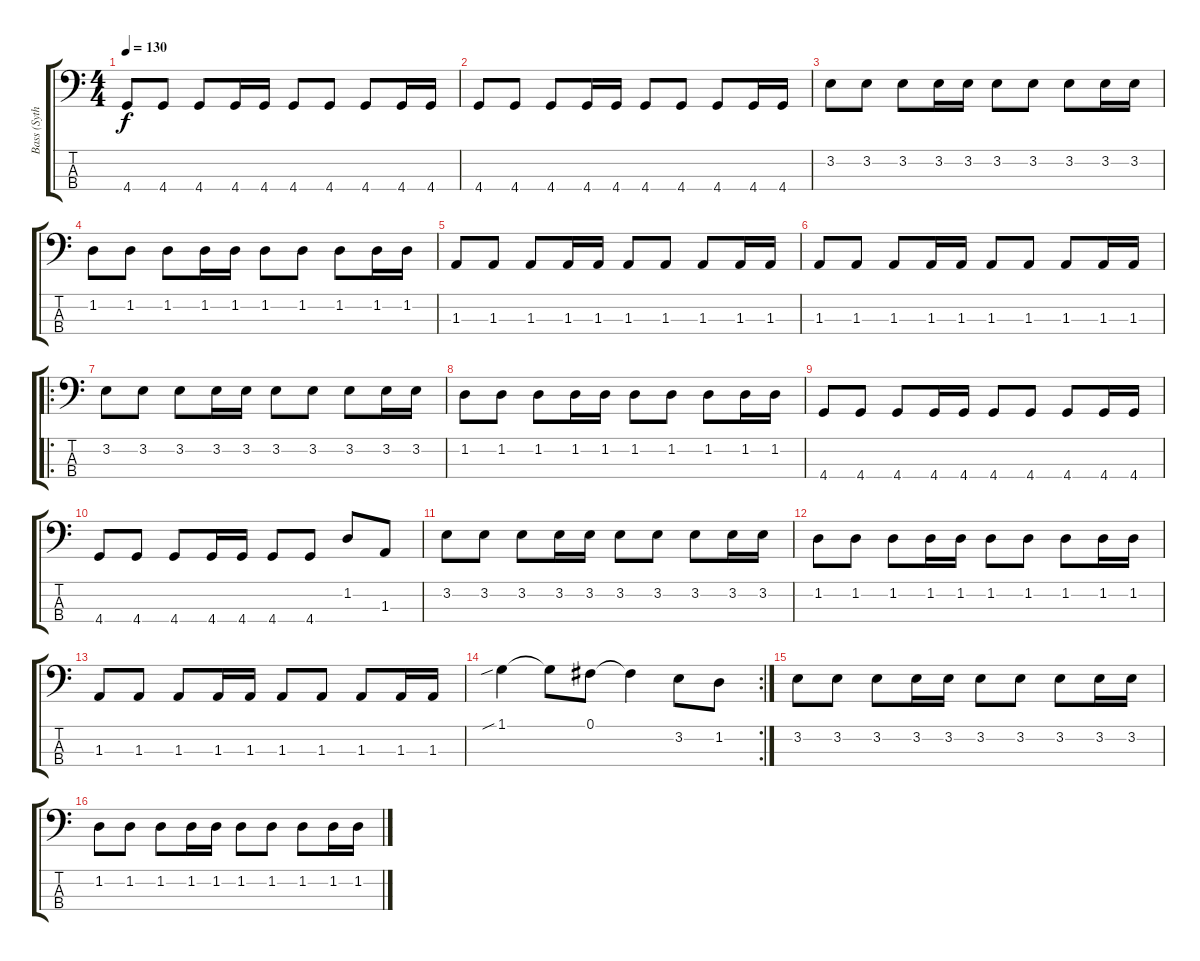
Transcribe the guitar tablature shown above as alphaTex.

\track ("Bass (Sythesized)" "Bass (Syth") {instrument electricbassfinger}
\staff {score tabs}
\tuning (Gb2 Db2 Ab1 Eb1) {hide}
\ts (4 4)
\tempo 130
\clef f4
\ks c
4.4.8{dy f} 4.4.8 4.4.8 4.4.16 4.4.16 4.4.8 4.4.8 4.4.8 4.4.16 4.4.16 |
4.4.8 4.4.8 4.4.8 4.4.16 4.4.16 4.4.8 4.4.8 4.4.8 4.4.16 4.4.16 |
3.2.8 3.2.8 3.2.8 3.2.16 3.2.16 3.2.8 3.2.8 3.2.8 3.2.16 3.2.16 |
1.2.8 1.2.8 1.2.8 1.2.16 1.2.16 1.2.8 1.2.8 1.2.8 1.2.16 1.2.16 |
1.3.8 1.3.8 1.3.8 1.3.16 1.3.16 1.3.8 1.3.8 1.3.8 1.3.16 1.3.16 |
1.3.8 1.3.8 1.3.8 1.3.16 1.3.16 1.3.8 1.3.8 1.3.8 1.3.16 1.3.16 |
\ro
3.2.8 3.2.8 3.2.8 3.2.16 3.2.16 3.2.8 3.2.8 3.2.8 3.2.16 3.2.16 |
1.2.8 1.2.8 1.2.8 1.2.16 1.2.16 1.2.8 1.2.8 1.2.8 1.2.16 1.2.16 |
4.4.8 4.4.8 4.4.8 4.4.16 4.4.16 4.4.8 4.4.8 4.4.8 4.4.16 4.4.16 |
4.4.8 4.4.8 4.4.8 4.4.16 4.4.16 4.4.8 4.4.8 1.2.8 1.3.8 |
3.2.8 3.2.8 3.2.8 3.2.16 3.2.16 3.2.8 3.2.8 3.2.8 3.2.16 3.2.16 |
1.2.8 1.2.8 1.2.8 1.2.16 1.2.16 1.2.8 1.2.8 1.2.8 1.2.16 1.2.16 |
1.3.8 1.3.8 1.3.8 1.3.16 1.3.16 1.3.8 1.3.8 1.3.8 1.3.16 1.3.16 |
\rc 2
1.1{sib}.4 1.1{t}.8 0.1.8 0.1{t}.4 3.2.8 1.2.8 |
3.2.8 3.2.8 3.2.8 3.2.16 3.2.16 3.2.8 3.2.8 3.2.8 3.2.16 3.2.16 |
1.2.8 1.2.8 1.2.8 1.2.16 1.2.16 1.2.8 1.2.8 1.2.8 1.2.16 1.2.16
